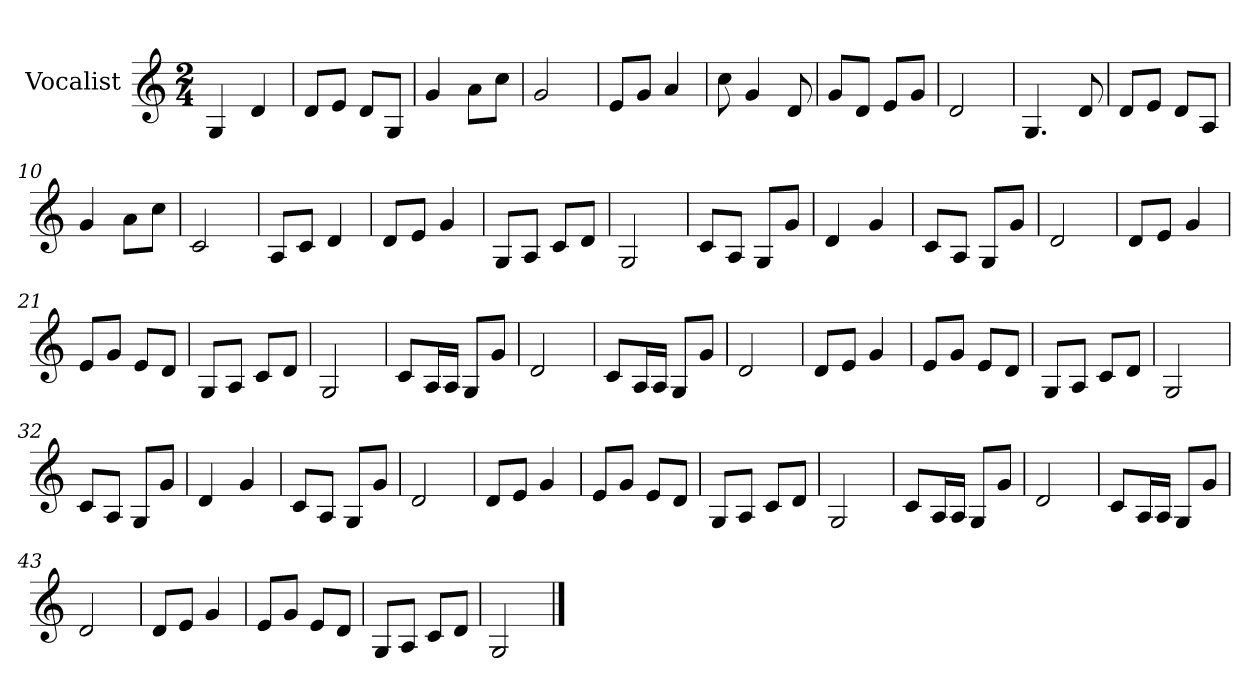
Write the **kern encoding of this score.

**kern
*part1
*staff1
*I"Vocalist
*k[]
*C:
*M2/4
=
4G
4d
=1
8dL
8eJ
8dL
8GJ
=2
4g
8aL
8ccJ
=3
2g
=4
8eL
8gJ
4a
=5
8cc
4g
8d
=6
8gL
8dJ
8eL
8gJ
=7
2d
=8
4.G
8d
=9
8dL
8eJ
8dL
8AJ
=10
4g
8aL
8ccJ
=11
2c
=12
8AL
8cJ
4d
=13
8dL
8eJ
4g
=14
8GL
8AJ
8cL
8dJ
=15
2G
=16
8cL
8AJ
8GL
8gJ
=17
4d
4g
=18
8cL
8AJ
8GL
8gJ
=19
2d
=20
8dL
8eJ
4g
=21
8eL
8gJ
8eL
8dJ
=22
8GL
8AJ
8cL
8dJ
=23
2G
=24
8cL
16AL
16AJJ
8GL
8gJ
=25
2d
=26
8cL
16AL
16AJJ
8GL
8gJ
=27
2d
=28
8dL
8eJ
4g
=29
8eL
8gJ
8eL
8dJ
=30
8GL
8AJ
8cL
8dJ
=31
2G
=32
8cL
8AJ
8GL
8gJ
=33
4d
4g
=34
8cL
8AJ
8GL
8gJ
=35
2d
=36
8dL
8eJ
4g
=37
8eL
8gJ
8eL
8dJ
=38
8GL
8AJ
8cL
8dJ
=39
2G
=40
8cL
16AL
16AJJ
8GL
8gJ
=41
2d
=42
8cL
16AL
16AJJ
8GL
8gJ
=43
2d
=44
8dL
8eJ
4g
=45
8eL
8gJ
8eL
8dJ
=46
8GL
8AJ
8cL
8dJ
=47
2G
==
*-
